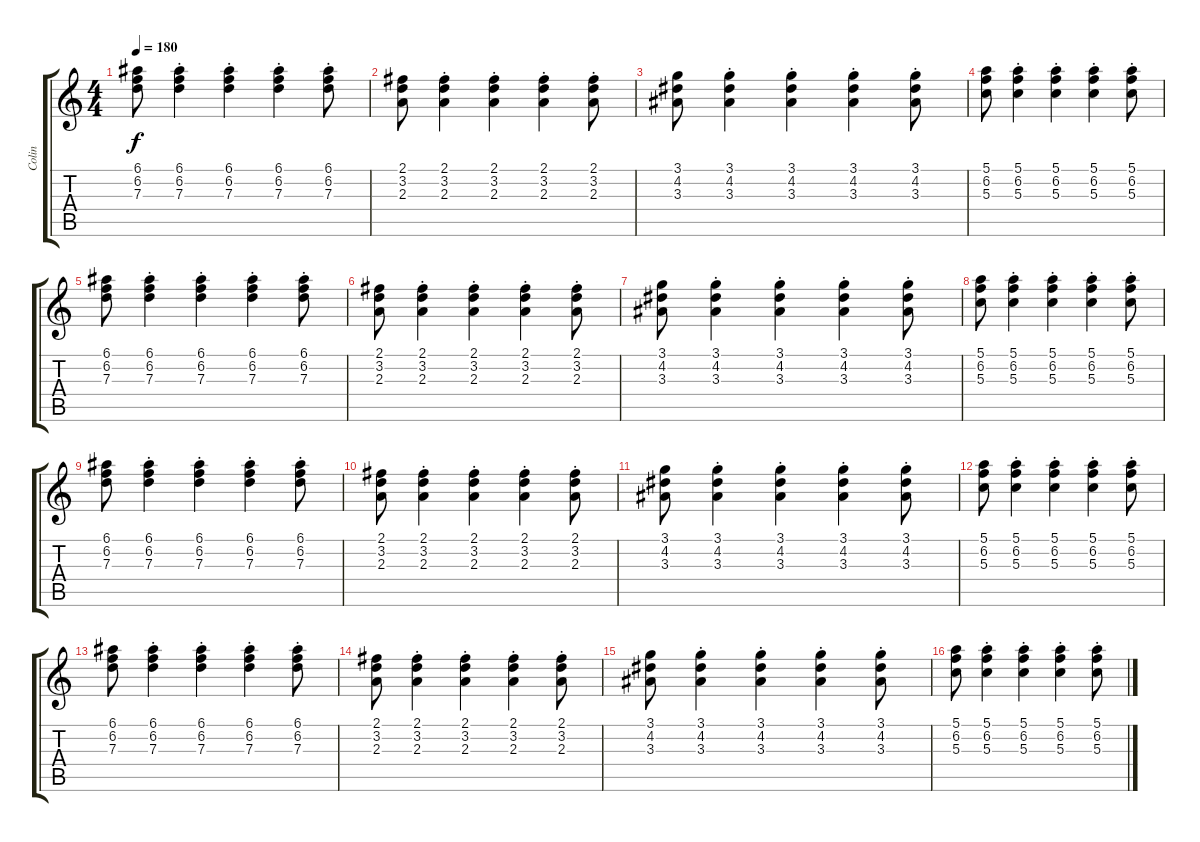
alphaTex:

\track ("Colin" "Colin") {instrument acousticguitarnylon}
\staff {score tabs}
\tuning (E4 B3 G3 D3 A2 E2) {hide}
\ts (4 4)
\tempo 180
\clef g2
\ks c
(6.1 6.2 7.3).8{dy f} (6.1{st} 6.2{st} 7.3{st}).4 (6.1{st} 6.2{st} 7.3{st}).4 (6.1{st} 6.2{st} 7.3{st}).4 (6.1{st} 6.2{st} 7.3{st}).8 |
(2.1 3.2 2.3).8 (2.1{st} 3.2{st} 2.3{st}).4 (2.1{st} 3.2{st} 2.3{st}).4 (2.1{st} 3.2{st} 2.3{st}).4 (2.1{st} 3.2{st} 2.3{st}).8 |
(3.1 4.2 3.3).8 (3.1{st} 4.2{st} 3.3{st}).4 (3.1{st} 4.2{st} 3.3{st}).4 (3.1{st} 4.2{st} 3.3{st}).4 (3.1{st} 4.2{st} 3.3{st}).8 |
(5.1 6.2 5.3).8 (5.1{st} 6.2{st} 5.3{st}).4 (5.1{st} 6.2{st} 5.3{st}).4 (5.1{st} 6.2{st} 5.3{st}).4 (5.1{st} 6.2{st} 5.3{st}).8 |
(6.1 6.2 7.3).8 (6.1{st} 6.2{st} 7.3{st}).4 (6.1{st} 6.2{st} 7.3{st}).4 (6.1{st} 6.2{st} 7.3{st}).4 (6.1{st} 6.2{st} 7.3{st}).8 |
(2.1 3.2 2.3).8 (2.1{st} 3.2{st} 2.3{st}).4 (2.1{st} 3.2{st} 2.3{st}).4 (2.1{st} 3.2{st} 2.3{st}).4 (2.1{st} 3.2{st} 2.3{st}).8 |
(3.1 4.2 3.3).8 (3.1{st} 4.2{st} 3.3{st}).4 (3.1{st} 4.2{st} 3.3{st}).4 (3.1{st} 4.2{st} 3.3{st}).4 (3.1{st} 4.2{st} 3.3{st}).8 |
(5.1 6.2 5.3).8 (5.1{st} 6.2{st} 5.3{st}).4 (5.1{st} 6.2{st} 5.3{st}).4 (5.1{st} 6.2{st} 5.3{st}).4 (5.1{st} 6.2{st} 5.3{st}).8 |
(6.1 6.2 7.3).8 (6.1{st} 6.2{st} 7.3{st}).4 (6.1{st} 6.2{st} 7.3{st}).4 (6.1{st} 6.2{st} 7.3{st}).4 (6.1{st} 6.2{st} 7.3{st}).8 |
(2.1 3.2 2.3).8 (2.1{st} 3.2{st} 2.3{st}).4 (2.1{st} 3.2{st} 2.3{st}).4 (2.1{st} 3.2{st} 2.3{st}).4 (2.1{st} 3.2{st} 2.3{st}).8 |
(3.1 4.2 3.3).8 (3.1{st} 4.2{st} 3.3{st}).4 (3.1{st} 4.2{st} 3.3{st}).4 (3.1{st} 4.2{st} 3.3{st}).4 (3.1{st} 4.2{st} 3.3{st}).8 |
(5.1 6.2 5.3).8 (5.1{st} 6.2{st} 5.3{st}).4 (5.1{st} 6.2{st} 5.3{st}).4 (5.1{st} 6.2{st} 5.3{st}).4 (5.1{st} 6.2{st} 5.3{st}).8 |
(6.1 6.2 7.3).8 (6.1{st} 6.2{st} 7.3{st}).4 (6.1{st} 6.2{st} 7.3{st}).4 (6.1{st} 6.2{st} 7.3{st}).4 (6.1{st} 6.2{st} 7.3{st}).8 |
(2.1 3.2 2.3).8 (2.1{st} 3.2{st} 2.3{st}).4 (2.1{st} 3.2{st} 2.3{st}).4 (2.1{st} 3.2{st} 2.3{st}).4 (2.1{st} 3.2{st} 2.3{st}).8 |
(3.1 4.2 3.3).8 (3.1{st} 4.2{st} 3.3{st}).4 (3.1{st} 4.2{st} 3.3{st}).4 (3.1{st} 4.2{st} 3.3{st}).4 (3.1{st} 4.2{st} 3.3{st}).8 |
(5.1 6.2 5.3).8 (5.1{st} 6.2{st} 5.3{st}).4 (5.1{st} 6.2{st} 5.3{st}).4 (5.1{st} 6.2{st} 5.3{st}).4 (5.1{st} 6.2{st} 5.3{st}).8
